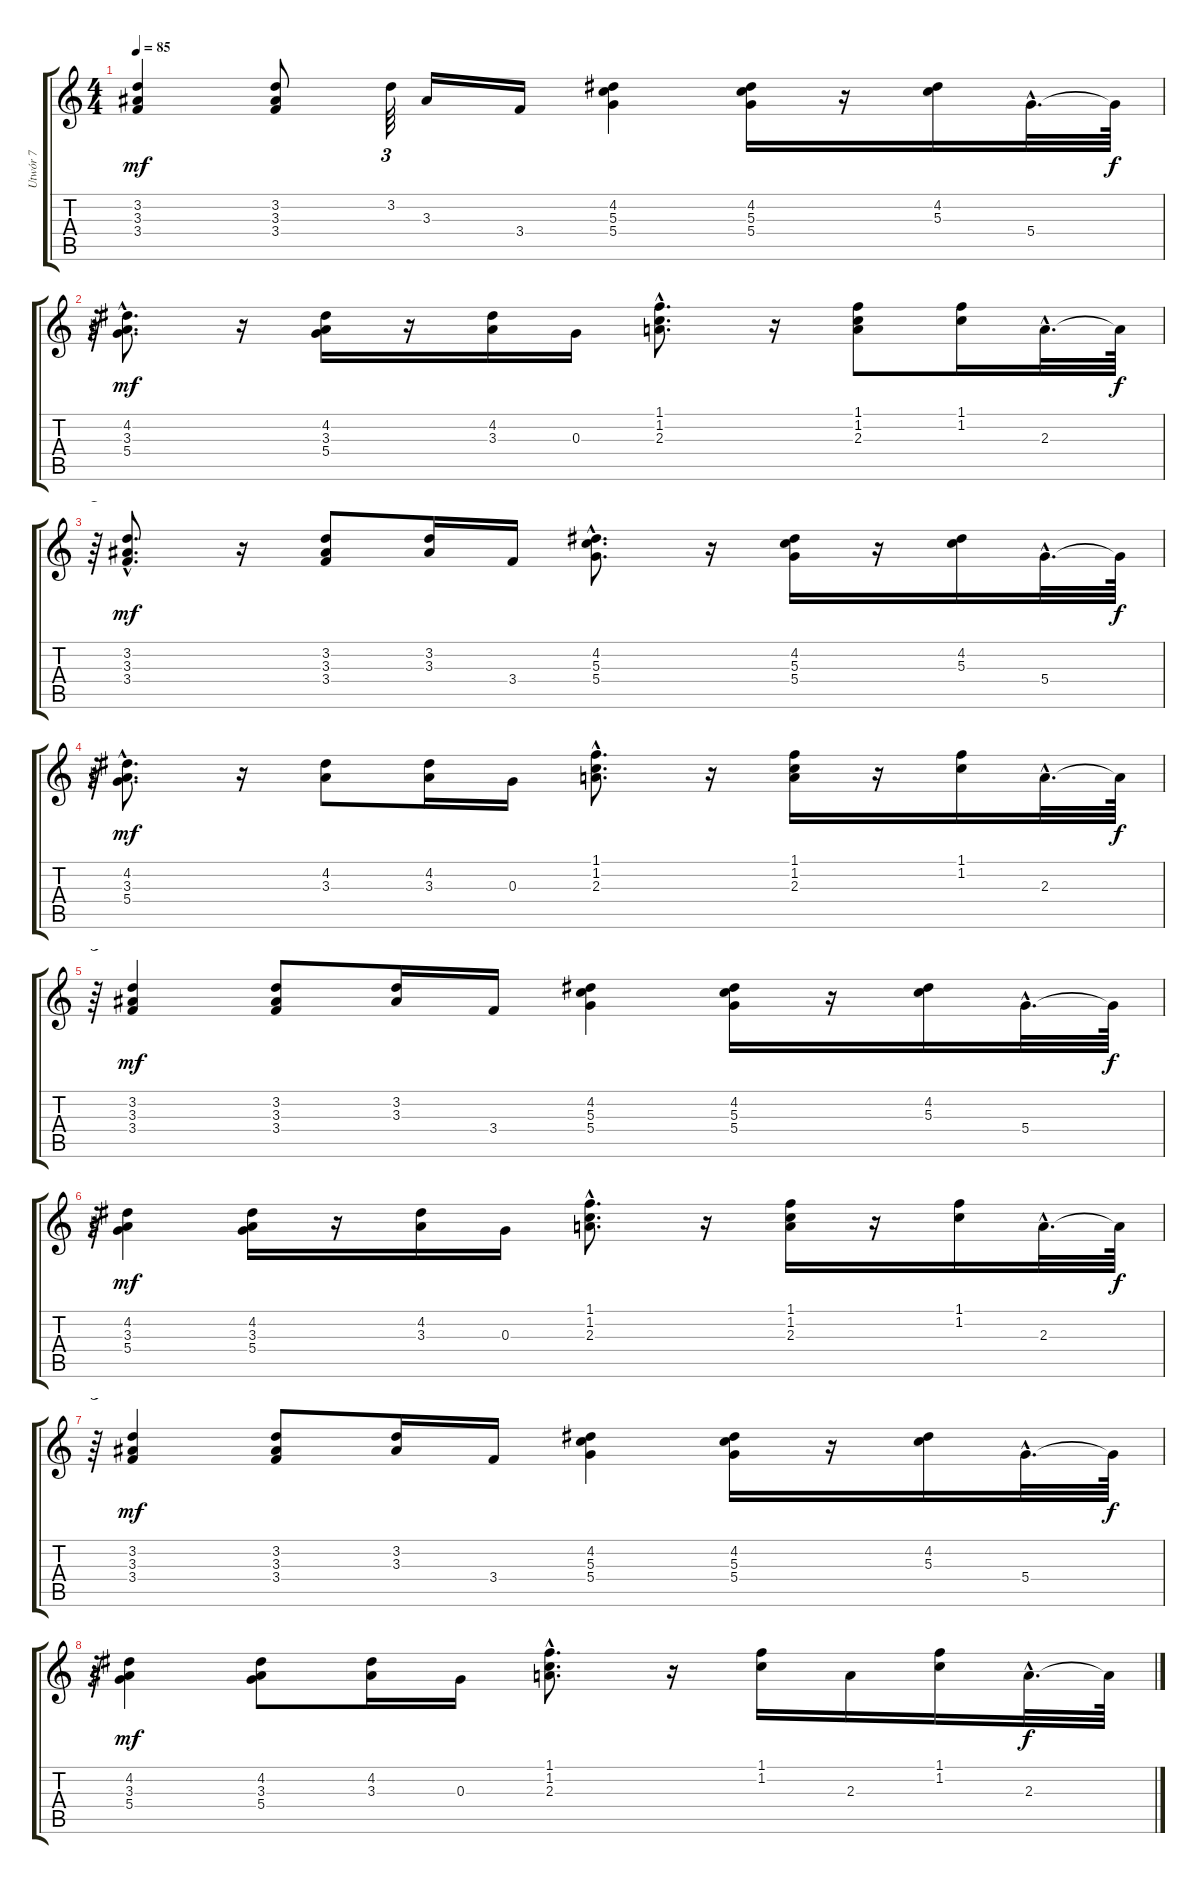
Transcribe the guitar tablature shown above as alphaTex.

\track ("Utwór 7" "Utwór 7") {instrument acousticguitarsteel}
\staff {score tabs}
\tuning (E4 B3 G3 D3 A2 E2) {hide}
\ts (4 4)
\tempo 85
\clef g2
\ks c
(3.2 3.3 3.4).4{dy mf} (3.2 3.3 3.4).8 3.2.64{tu (3 2)} 3.3.16 3.4.16 (4.2 5.3 5.4).4 (4.2 5.3 5.4).16 r.16 (4.2 5.3).16 5.4{hac}.32{d} 5.4{t}.64{dy f} |
r.64{tu (3 2)} (4.2{hac} 3.3{hac} 5.4{hac}).8{d dy mf} r.16 (4.2 3.3 5.4).16 r.16 (4.2 3.3).16 0.3.16 (1.1{hac} 1.2{hac} 2.3{hac}).8{d} r.16 (1.1 1.2 2.3).8 (1.1 1.2).16 2.3{hac}.32{d} 2.3{t}.64{dy f} |
r.64{tu (3 2)} (3.2{hac} 3.3{hac} 3.4{hac}).8{d dy mf} r.16 (3.2 3.3 3.4).8 (3.2 3.3).16 3.4.16 (4.2{hac} 5.3{hac} 5.4{hac}).8{d} r.16 (4.2 5.3 5.4).16 r.16 (4.2 5.3).16 5.4{hac}.32{d} 5.4{t}.64{dy f} |
r.64{tu (3 2)} (4.2{hac} 3.3{hac} 5.4{hac}).8{d dy mf} r.16 (4.2 3.3).8 (4.2 3.3).16 0.3.16 (1.1{hac} 1.2{hac} 2.3{hac}).8{d} r.16 (1.1 1.2 2.3).16 r.16 (1.1 1.2).16 2.3{hac}.32{d} 2.3{t}.64{dy f} |
r.64{tu (3 2)} (3.2 3.3 3.4).4{dy mf} (3.2 3.3 3.4).8 (3.2 3.3).16 3.4.16 (4.2 5.3 5.4).4 (4.2 5.3 5.4).16 r.16 (4.2 5.3).16 5.4{hac}.32{d} 5.4{t}.64{dy f} |
r.64{tu (3 2)} (4.2 3.3 5.4).4{dy mf} (4.2 3.3 5.4).16 r.16 (4.2 3.3).16 0.3.16 (1.1{hac} 1.2{hac} 2.3{hac}).8{d} r.16 (1.1 1.2 2.3).16 r.16 (1.1 1.2).16 2.3{hac}.32{d} 2.3{t}.64{dy f} |
r.64{tu (3 2)} (3.2 3.3 3.4).4{dy mf} (3.2 3.3 3.4).8 (3.2 3.3).16 3.4.16 (4.2 5.3 5.4).4 (4.2 5.3 5.4).16 r.16 (4.2 5.3).16 5.4{hac}.32{d} 5.4{t}.64{dy f} |
r.64{tu (3 2)} (4.2 3.3 5.4).4{dy mf} (4.2 3.3 5.4).8 (4.2 3.3).16 0.3.16 (1.1{hac} 1.2{hac} 2.3{hac}).8{d} r.16 (1.1 1.2).16 2.3.16 (1.1 1.2).16 2.3{hac}.32{d dy f} 2.3{t}.64
